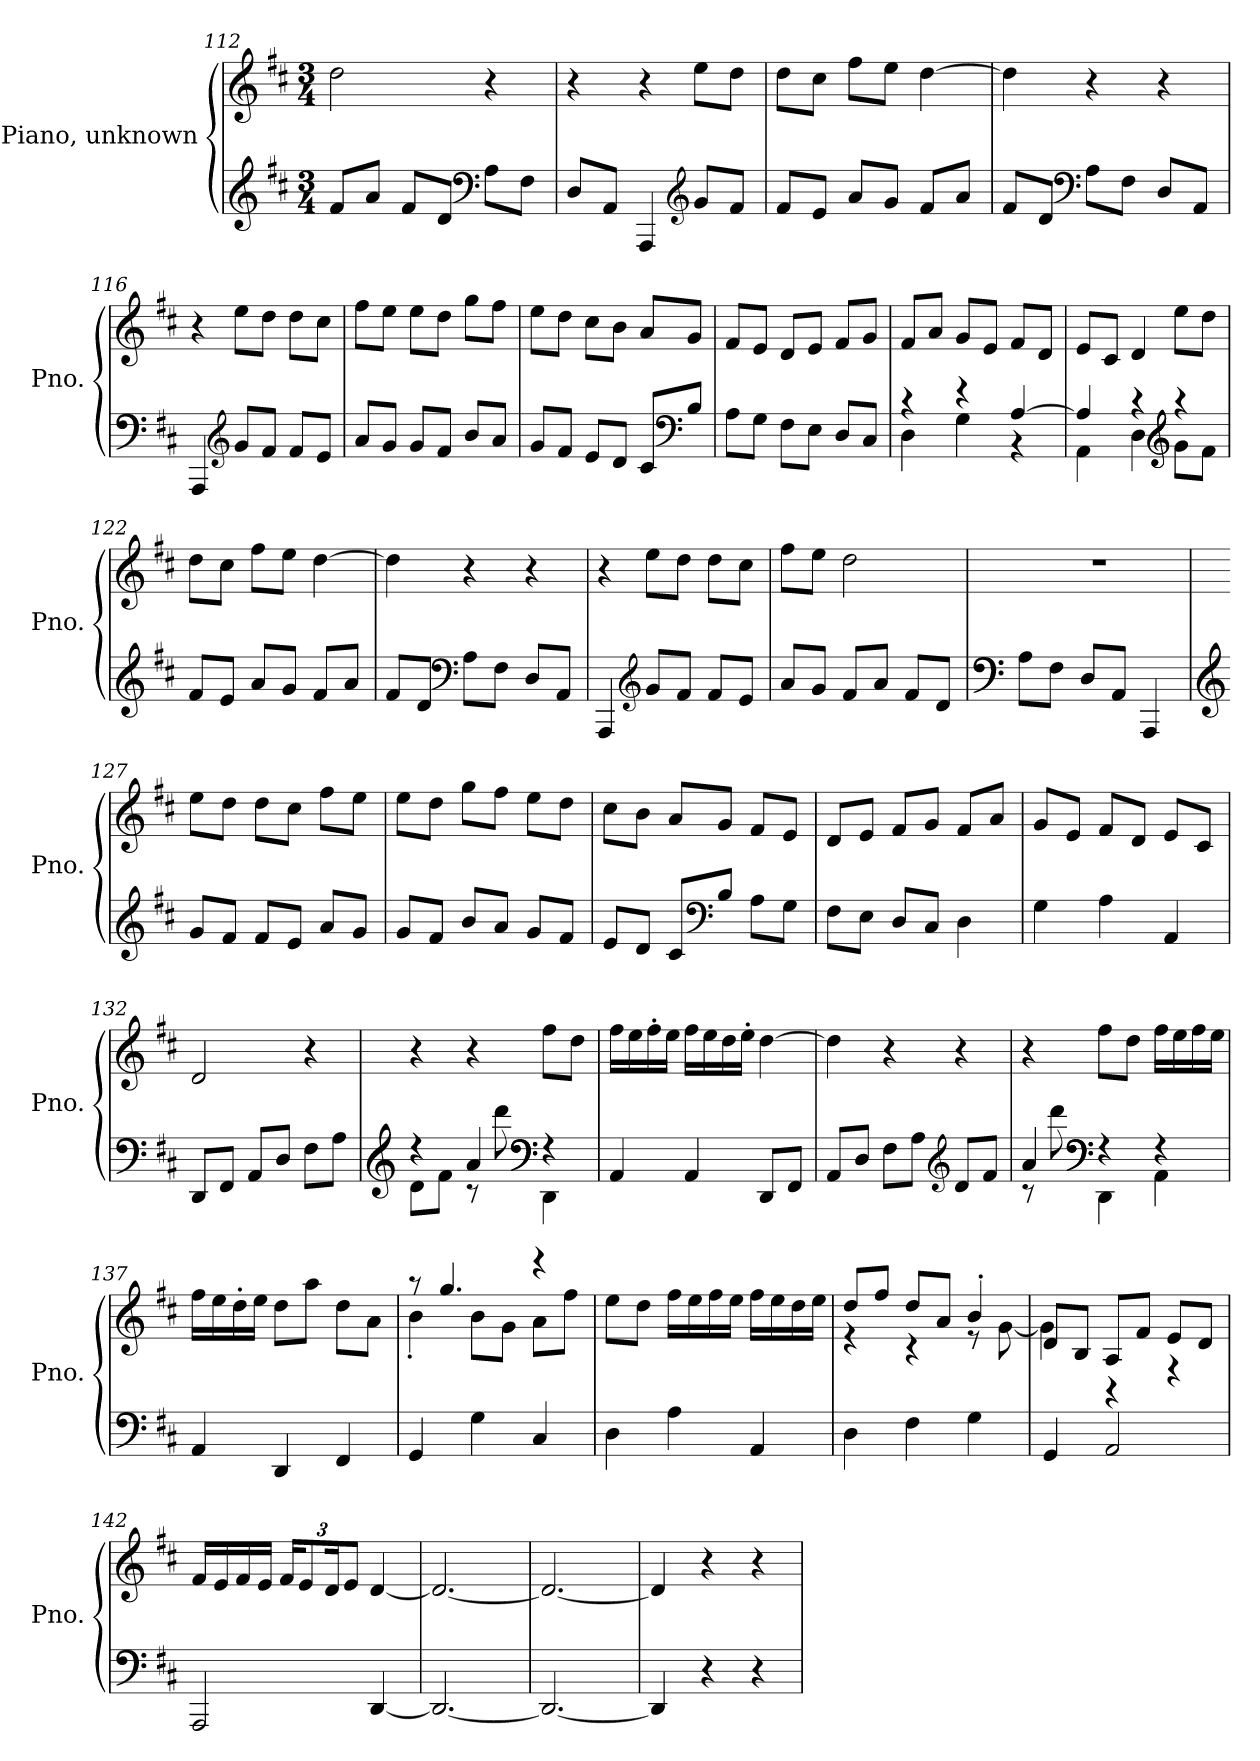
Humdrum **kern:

**kern	**kern
*part1	*part1
*staff2	*staff1
*I"Piano, unknown	*
*I'Pno.	*
*clefG2	*clefG2
*k[f#c#]	*k[f#c#]
*M3/4	*M3/4
=112	=112
8f#/L	2dd\
8a/J	.
8f#/L	.
8d/J	.
*clefF4	*
8A\L	4r
8F#\J	.
=113	=113
8D/L	4r
8AA/J	.
4AAA/	4r
*clefG2	*
8g/L	8ee\L
8f#/J	8dd\J
=114	=114
8f#/L	8dd\L
8e/J	8cc#\J
8a/L	8ff#\L
8g/J	8ee\J
8f#/L	[4dd\
8a/J	.
=115	=115
8f#/L	4dd\]
8d/J	.
*clefF4	*
8A\L	4r
8F#\J	.
8D/L	4r
8AA/J	.
!!LO:LB:g=z
=116	=116
4AAA/	4r
*clefG2	*
8g/L	8ee\L
8f#/J	8dd\J
8f#/L	8dd\L
8e/J	8cc#\J
=117	=117
8a/L	8ff#\L
8g/J	8ee\J
8g/L	8ee\L
8f#/J	8dd\J
8b/L	8gg\L
8a/J	8ff#\J
=118	=118
8g/L	8ee\L
8f#/J	8dd\J
8e/L	8cc#\L
8d/J	8b\J
8c#/L	8a/L
*clefF4	*
8B/J	8g/J
=119	=119
8A\L	8f#/L
8G\J	8e/J
8F#\L	8d/L
8E\J	8e/J
8D/L	8f#/L
8C#/J	8g/J
=120	=120
*^	*
4r	4D\	8f#/L
.	.	8a/J
4r	4G\	8g/L
.	.	8e/J
[4A/	4r	8f#/L
.	.	8d/J
=121	=121	=121
4A/]	4AA\	8e/L
.	.	8c#/J
4r	4D\	4d/
*clefG2	*	*
4r	8g\L	8ee\L
.	8f#\J	8dd\J
*v	*v	*
!!LO:LB:g=z
=122	=122
8f#/L	8dd\L
8e/J	8cc#\J
8a/L	8ff#\L
8g/J	8ee\J
8f#/L	[4dd\
8a/J	.
=123	=123
8f#/L	4dd\]
8d/J	.
*clefF4	*
8A\L	4r
8F#\J	.
8D/L	4r
8AA/J	.
=124	=124
4AAA/	4r
*clefG2	*
8g/L	8ee\L
8f#/J	8dd\J
8f#/L	8dd\L
8e/J	8cc#\J
=125	=125
8a/L	8ff#\L
8g/J	8ee\J
8f#/L	2dd\
8a/J	.
8f#/L	.
8d/J	.
=126	=126
*clefF4	*
8A\L	2.r
8F#\J	.
8D/L	.
8AA/J	.
4AAA/	.
=127	=127
*clefG2	*
8g/L	8ee\L
8f#/J	8dd\J
8f#/L	8dd\L
8e/J	8cc#\J
8a/L	8ff#\L
8g/J	8ee\J
!!LO:LB:g=z
=128	=128
8g/L	8ee\L
8f#/J	8dd\J
8b/L	8gg\L
8a/J	8ff#\J
8g/L	8ee\L
8f#/J	8dd\J
=129	=129
8e/L	8cc#\L
8d/J	8b\J
8c#/L	8a/L
*clefF4	*
8B/J	8g/J
8A\L	8f#/L
8G\J	8e/J
=130	=130
8F#\L	8d/L
8E\J	8e/J
8D/L	8f#/L
8C#/J	8g/J
4D\	8f#/L
.	8a/J
=131	=131
4G\	8g/L
.	8e/J
4A\	8f#/L
.	8d/J
4AA/	8e/L
.	8c#/J
=132	=132
8DD/L	2d/
8FF#/J	.
8AA/L	.
8D/J	.
8F#\L	4r
8A\J	.
!!LO:PB:g=z
=133	=133
*clefG2	*
*^	*
4r	8d\L	4r
.	8f#\J	.
4a/	8r	4r
.	8ddd\	.
*clefF4	*	*
4r	4DD\	8ff#\L
.	.	8dd\J
*v	*v	*
=134	=134
4AA/	16ff#\LL
.	16ee\
.	16ff#'\
.	16ee\JJ
4AA/	16ff#\LL
.	16ee\
.	16dd\
.	16ee'\JJ
8DD/L	[4dd\
8FF#/J	.
=135	=135
8AA/L	4dd\]
8D/J	.
8F#\L	4r
8A\J	.
*clefG2	*
8d/L	4r
8f#/J	.
=136	=136
*^	*
4a/	8r	4r
.	8ddd\	.
*clefF4	*	*
4r	4DD\	8ff#\L
.	.	8dd\J
4r	4AA\	16ff#\LL
.	.	16ee\
.	.	16ff#\
.	.	16ee\JJ
*v	*v	*
!!LO:LB:g=z
=137	=137
4AA/	16ff#\LL
.	16ee\
.	16dd'\
.	16ee\JJ
4DD/	8dd\L
.	8aa\J
4FF#/	8dd\L
.	8a\J
=138	=138
*	*^
4GG/	8r	4b'\
.	4.gg/	.
4G\	.	8b\L
.	.	8g\J
4C#/	4r	8a\L
.	.	8ff#\J
*	*v	*v
=139	=139
4D\	8ee\L
.	8dd\J
4A\	16ff#\LL
.	16ee\
.	16ff#\
.	16ee\JJ
4AA/	16ff#\LL
.	16ee\
.	16dd\
.	16ee\JJ
=140	=140
*	*^
4D\	8dd/L	4r
.	8ff#/J	.
4F#\	8dd/L	4r
.	8a/J	.
4G\	4b'/	8r
.	.	[8g\
=141	=141	=141
4GG/	8d/L	4g\]
.	8B/J	.
2AA/	8A/L	4r
.	8f#/J	.
.	8e/L	4r
.	8d/J	.
*	*v	*v
!!LO:LB:g=z
=142	=142
2AAA/	16f#/LL
.	16e/
.	16f#/
.	16e/JJ
*	*Xbrackettup
.	24f#/KL
.	12e/
.	24d/K
.	12e/J
[4DD/	[4d/
=143	=143
2.DD/_	2.d/_
=144	=144
2.DD/_	2.d/_
=145	=145
4DD/]	4d/]
4r	4r
4r	4r
=	=
*-	*-
